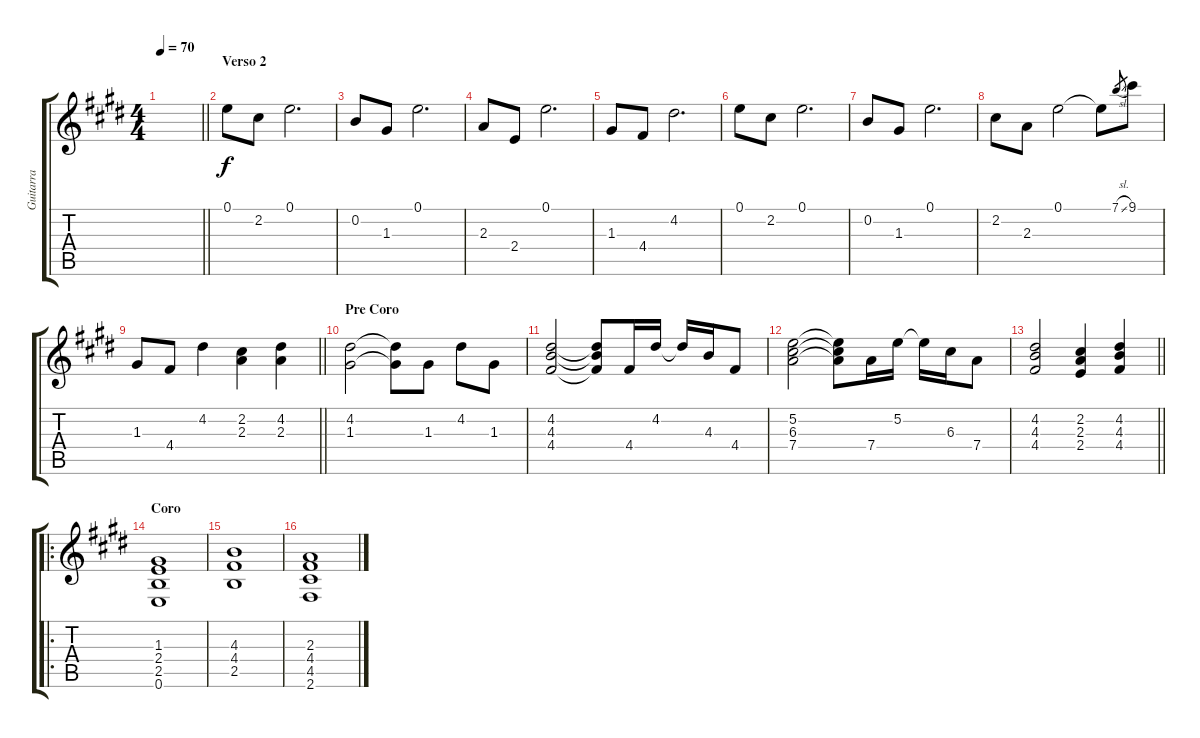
\track ("Guitarra" "Guitarra") {instrument overdrivenguitar}
\staff {score tabs}
\tuning (E4 B3 G3 D3 A2 E2) {hide}
\ts (4 4)
\tempo 70
\clef g2
\barLineRight lightlight
\ks e
|
\section ("" "Verso 2")
0.1.8 2.2.8 0.1.2{d} |
0.2.8 1.3.8 0.1.2{d} |
2.3.8 2.4.8 0.1.2{d} |
1.3.8 4.4.8 4.2.2{d} |
0.1.8 2.2.8 0.1.2{d} |
0.2.8 1.3.8 0.1.2{d} |
2.2.8 2.3.8 0.1.2 0.1{t}.8 7.1{sl}.8{gr} 9.1.8 |
\barLineRight lightlight
1.3.8 4.4.8 4.2.4 (2.2 2.3).4 (4.2 2.3).4 |
\section ("" "Pre Coro")
(4.2 1.3).2 (4.2{t} 1.3{t}).8 1.3.8 4.2.8 1.3.8 |
(4.2 4.3 4.4).2 (4.2{t} 4.3{t} 4.4{t}).8 4.4.16 4.2.16 4.2{t}.16 4.3.16 4.4.8 |
(5.2 6.3 7.4).2 (5.2{t} 6.3{t} 7.4{t}).8 7.4.16 5.2.16 5.2{t}.16 6.3.16 7.4.8 |
\barLineRight lightlight
(4.2 4.3 4.4).2 (2.2 2.3 2.4).4 (4.2 4.3 4.4).4 |
\ro
\section ("" "Coro")
(1.3 2.4 2.5 0.6).1 |
(4.3 4.4 2.5).1 |
(2.3 4.4 4.5 2.6).1
